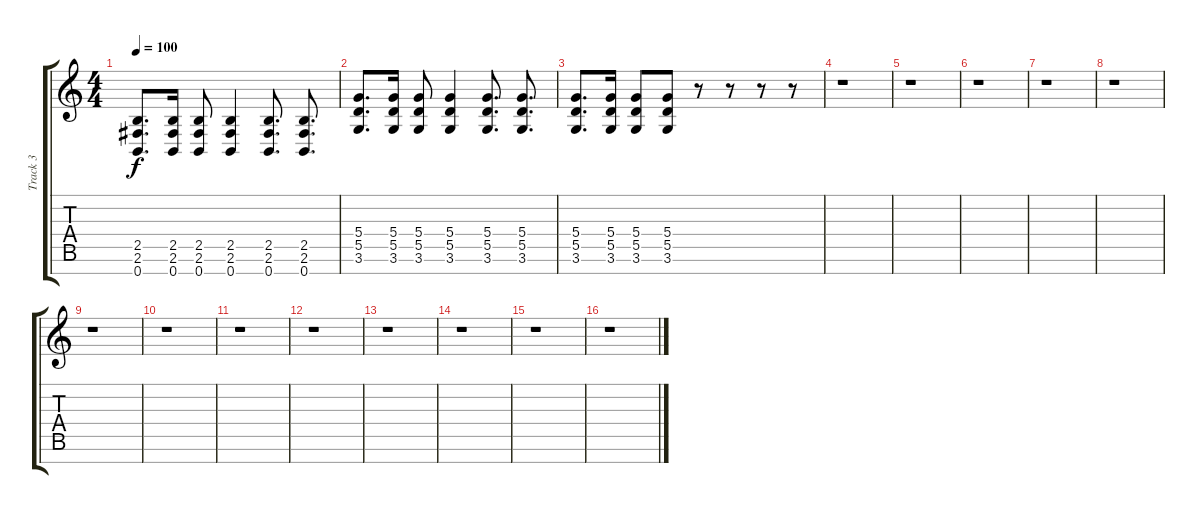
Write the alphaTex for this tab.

\track ("Track 3" "Track 3") {instrument electricguitarclean}
\staff {score tabs}
\tuning (E4 B3 G3 D3 A2 E2 B1) {hide}
\ts (4 4)
\tempo 100
\clef g2
\ks c
(2.5 2.6 0.7).8{d dy f} (2.5 2.6 0.7).16 (2.5 2.6 0.7).8 (2.5 2.6 0.7).4 (2.5 2.6 0.7).8{d} (2.5 2.6 0.7).8{d} |
(5.4 5.5 3.6).8{d} (5.4 5.5 3.6).16 (5.4 5.5 3.6).8 (5.4 5.5 3.6).4 (5.4 5.5 3.6).8{d} (5.4 5.5 3.6).8{d} |
(5.4 5.5 3.6).8{d} (5.4 5.5 3.6).16 (5.4 5.5 3.6).8 (5.4 5.5 3.6).8 r.8 r.8 r.8 r.8 |
r.1 |
r.1 |
r.1 |
r.1 |
r.1 |
r.1 |
r.1 |
r.1 |
r.1 |
r.1 |
r.1 |
r.1 |
r.1
